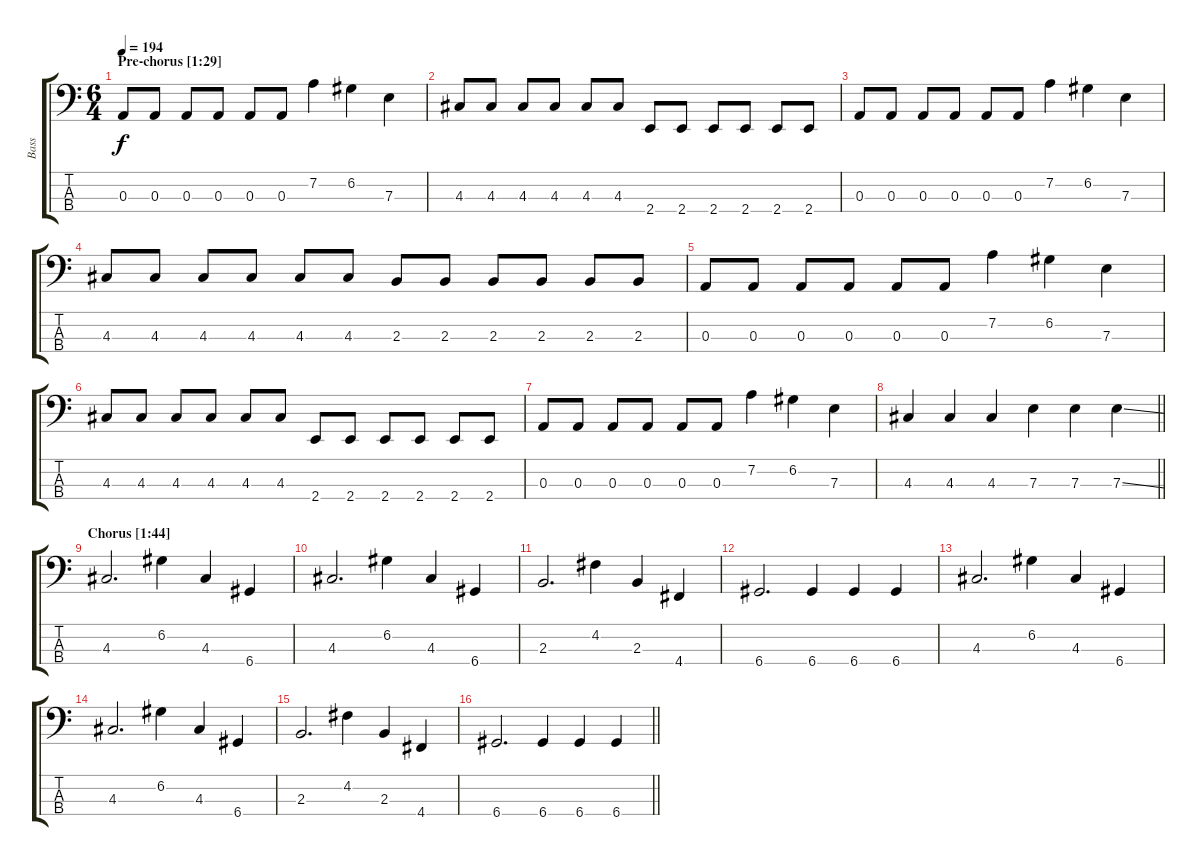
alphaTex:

\track ("Bass" "Bass") {instrument electricbassfinger}
\staff {score tabs}
\tuning (G2 D2 A1 D1) {hide}
\ts (6 4)
\section ("" "Pre-chorus [1:29]")
\tempo 194
\clef f4
\ks c
0.3.8{dy f} 0.3.8 0.3.8 0.3.8 0.3.8 0.3.8 7.2.4 6.2.4 7.3.4 |
4.3.8 4.3.8 4.3.8 4.3.8 4.3.8 4.3.8 2.4.8 2.4.8 2.4.8 2.4.8 2.4.8 2.4.8 |
0.3.8 0.3.8 0.3.8 0.3.8 0.3.8 0.3.8 7.2.4 6.2.4 7.3.4 |
4.3.8 4.3.8 4.3.8 4.3.8 4.3.8 4.3.8 2.3.8 2.3.8 2.3.8 2.3.8 2.3.8 2.3.8 |
0.3.8 0.3.8 0.3.8 0.3.8 0.3.8 0.3.8 7.2.4 6.2.4 7.3.4 |
4.3.8 4.3.8 4.3.8 4.3.8 4.3.8 4.3.8 2.4.8 2.4.8 2.4.8 2.4.8 2.4.8 2.4.8 |
0.3.8 0.3.8 0.3.8 0.3.8 0.3.8 0.3.8 7.2.4 6.2.4 7.3.4 |
\barLineRight lightlight
4.3.4 4.3.4 4.3.4 7.3.4 7.3.4 7.3{ss}.4 |
\section ("" "Chorus [1:44]")
4.3.2{d} 6.2.4 4.3.4 6.4.4 |
4.3.2{d} 6.2.4 4.3.4 6.4.4 |
2.3.2{d} 4.2.4 2.3.4 4.4.4 |
6.4.2{d} 6.4.4 6.4.4 6.4.4 |
4.3.2{d} 6.2.4 4.3.4 6.4.4 |
4.3.2{d} 6.2.4 4.3.4 6.4.4 |
2.3.2{d} 4.2.4 2.3.4 4.4.4 |
\barLineRight lightlight
6.4.2{d} 6.4.4 6.4.4 6.4.4
